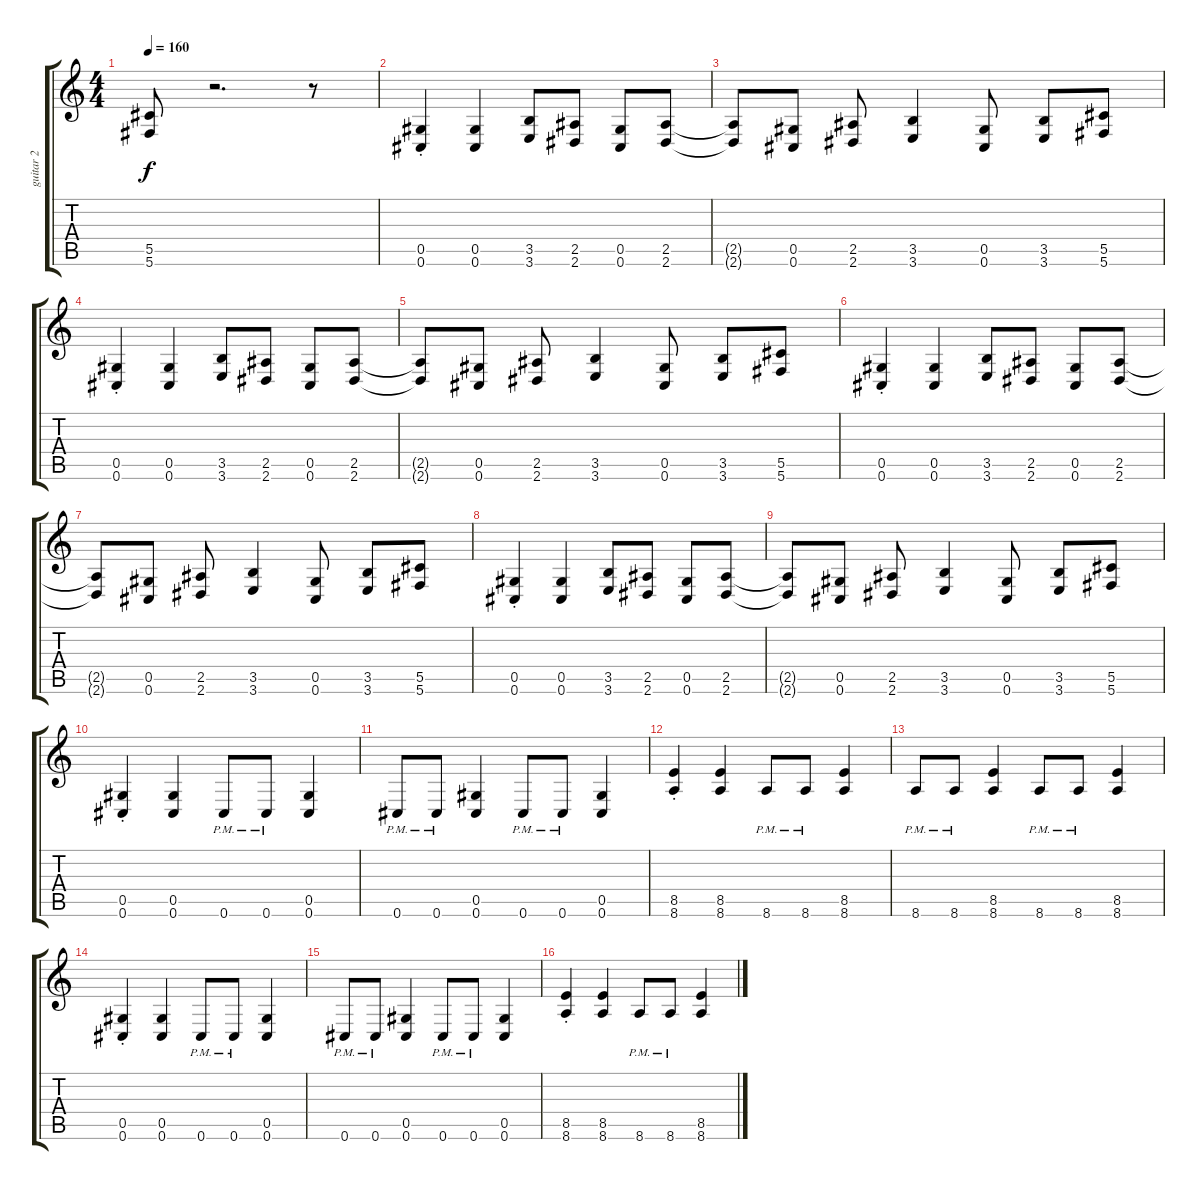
\track ("guitar 2" "guitar 2") {instrument distortionguitar}
\staff {score tabs}
\tuning (Eb4 Bb3 Gb3 Db3 Ab2 Db2) {hide}
\ts (4 4)
\tempo 160
\clef g2
\ks c
(5.5 5.6).8{dy f} r.2{d} r.8 |
(0.5{st} 0.6{st}).4 (0.5 0.6).4 (3.5 3.6).8 (2.5 2.6).8 (0.5 0.6).8 (2.5 2.6).8 |
(2.5{t} 2.6{t}).8 (0.5 0.6).8 (2.5 2.6).8 (3.5 3.6).4 (0.5 0.6).8 (3.5 3.6).8 (5.5 5.6).8 |
(0.5{st} 0.6{st}).4 (0.5 0.6).4 (3.5 3.6).8 (2.5 2.6).8 (0.5 0.6).8 (2.5 2.6).8 |
(2.5{t} 2.6{t}).8 (0.5 0.6).8 (2.5 2.6).8 (3.5 3.6).4 (0.5 0.6).8 (3.5 3.6).8 (5.5 5.6).8 |
(0.5{st} 0.6{st}).4 (0.5 0.6).4 (3.5 3.6).8 (2.5 2.6).8 (0.5 0.6).8 (2.5 2.6).8 |
(2.5{t} 2.6{t}).8 (0.5 0.6).8 (2.5 2.6).8 (3.5 3.6).4 (0.5 0.6).8 (3.5 3.6).8 (5.5 5.6).8 |
(0.5{st} 0.6{st}).4 (0.5 0.6).4 (3.5 3.6).8 (2.5 2.6).8 (0.5 0.6).8 (2.5 2.6).8 |
(2.5{t} 2.6{t}).8 (0.5 0.6).8 (2.5 2.6).8 (3.5 3.6).4 (0.5 0.6).8 (3.5 3.6).8 (5.5 5.6).8 |
(0.5{st} 0.6{st}).4 (0.5 0.6).4 0.6{pm}.8 0.6{pm}.8 (0.5 0.6).4 |
0.6{pm}.8 0.6{pm}.8 (0.5 0.6).4 0.6{pm}.8 0.6{pm}.8 (0.5 0.6).4 |
(8.5{st} 8.6{st}).4 (8.5 8.6).4 8.6{pm}.8 8.6{pm}.8 (8.5 8.6).4 |
8.6{pm}.8 8.6{pm}.8 (8.5 8.6).4 8.6{pm}.8 8.6{pm}.8 (8.5 8.6).4 |
(0.5{st} 0.6{st}).4 (0.5 0.6).4 0.6{pm}.8 0.6{pm}.8 (0.5 0.6).4 |
0.6{pm}.8 0.6{pm}.8 (0.5 0.6).4 0.6{pm}.8 0.6{pm}.8 (0.5 0.6).4 |
(8.5{st} 8.6{st}).4 (8.5 8.6).4 8.6{pm}.8 8.6{pm}.8 (8.5 8.6).4
